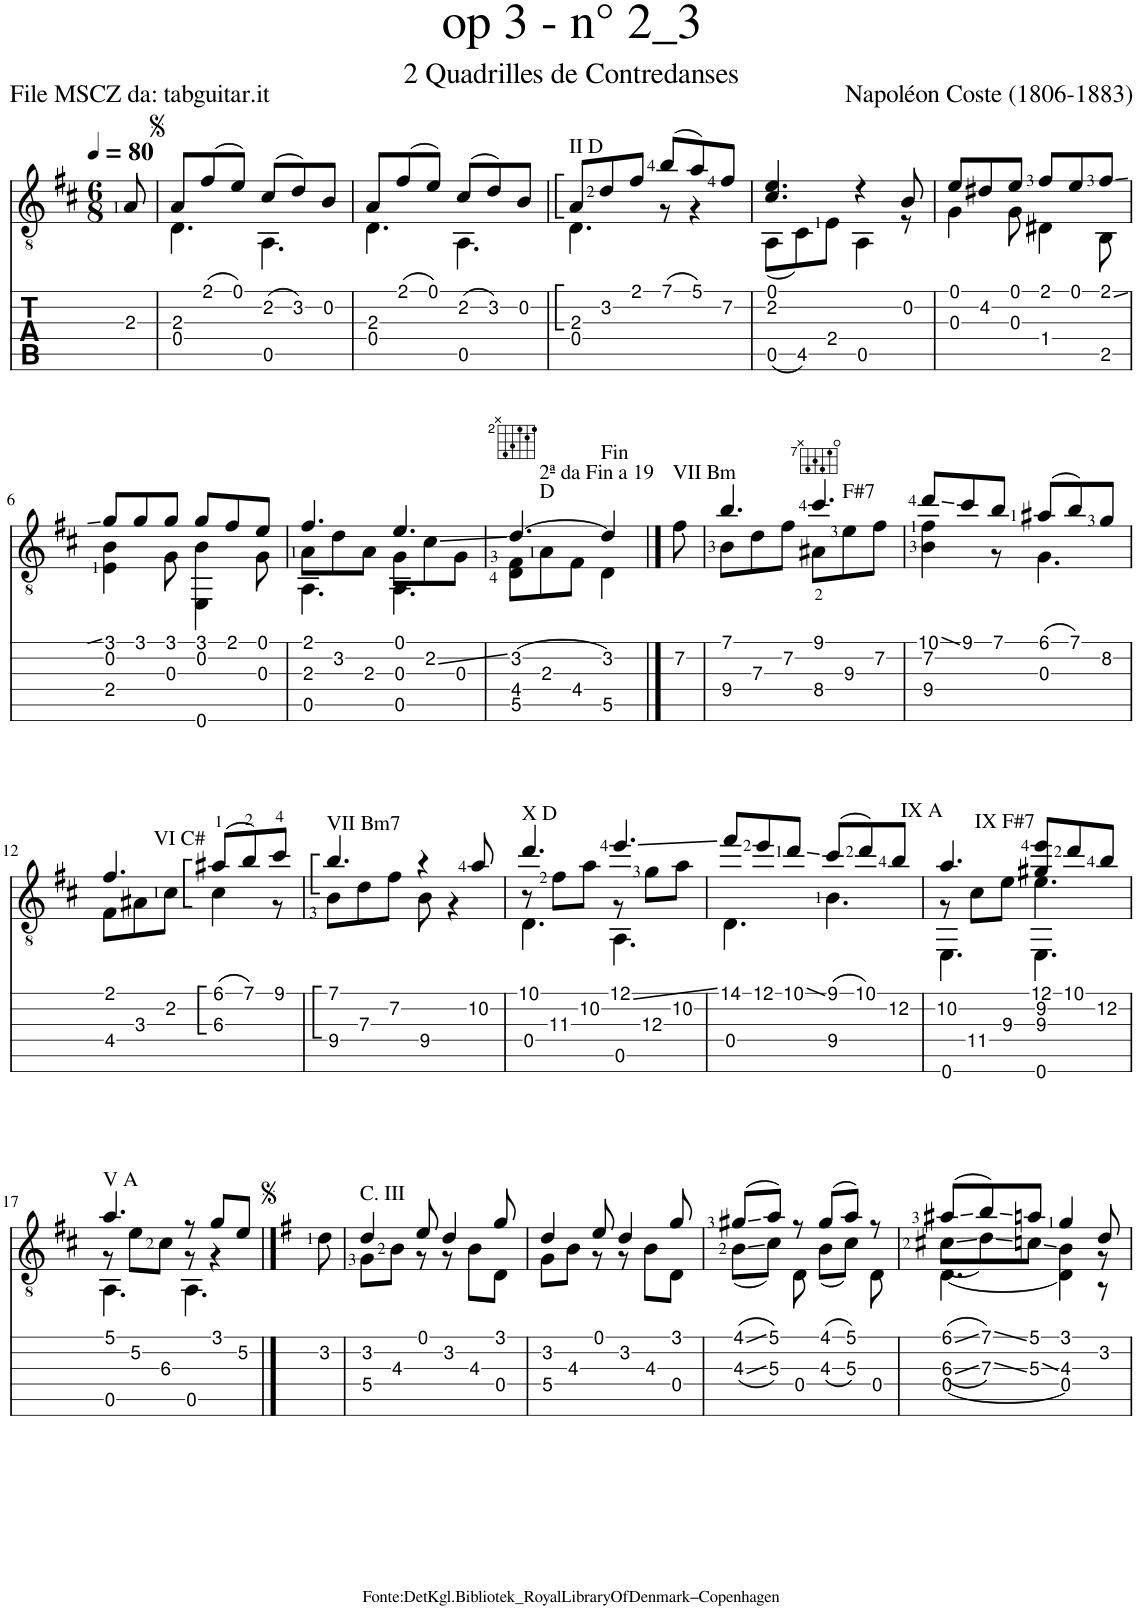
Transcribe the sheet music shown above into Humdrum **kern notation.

**kern	**kern
*part1	*part1
*staff2	*staff1
*I"Guitar	*
*I'Guit.	*
*stria6	*
*	*clefGv2
*k[f#c#]	*k[f#c#]
*M6/8	*M6/8
*MM80	*MM80
=	=
8A	8A/
=1	=1
*^	*^
8AL	4.D	8A/L	4.D\
8f#	.	(8f#/	.
8eJ	.	8e/J)	.
8c#L	4.AA	(8c#/L	4.AA\
8d	.	8d/)	.
8BJ	.	8B/J	.
=2	=2	=2	=2
8AL	4.D	8A/L	4.D\
8f#	.	(8f#/	.
8eJ	.	8e/J)	.
8c#L	4.AA	(8c#/L	4.AA\
8d	.	8d/)	.
8BJ	.	8B/J	.
=3	=3	=3	=3
!	!	!LO:TX:a:t=II D	!
8AL	4.D	8A/L	4.D\
8d	.	8d/	.
8f#J	.	8f#/J	.
8bL	8r	(8b/L	8r
8a	4r	8a/)	4r
8f#J	.	8f#/J	.
=4	=4	=4	=4
4.c# 4.e	8AAL	4.c#/ 4.e/	(8AA\L
.	8C#	.	8C#\)
.	8EJ	.	8E\J
4r	4AA	4r	4AA\
8B	8r	8B/	8r
=5	=5	=5	=5
8eL	4G	8e/L	4G\
8d#	.	8d#X/	.
8eJ	8G	8e/J	8G\
8f#L	4D#	8f#/L	4D#X\
8e	.	8e/	.
8f#J	8BB	8f#/J	8BB\
!!LO:LB:g=z	!!
=6	=6	=6	=6
8gL	4E 4B	8g/L	4E\ 4B\
8g	.	8g/	.
8gJ	8G	8g/J	8G\
8gL	4EE 4B	8g/L	4EE\ 4B\
8f#	.	8f#/	.
8eJ	8G	8e/J	8G\
=7	=7	=7	=7
*	*^	*	*^
4.f#	8AL	4.AA	4.f#/	8A\L	4.AA\
.	8d	.	.	8d\	.
.	8AJ	.	.	8A\J	.
4.e	8GL	4.AA	4.e/	8G\L	4.AA\
.	8c#	.	.	8c#\	.
.	8GJ	.	.	8G\J	.
*	*v	*v	*	*	*
*	*	*	*v	*v
=8	=8	=8	=8
[4.d	8D\ 8F#\L	[4.d/	8D\ 8F#\L
!	!	!	!LO:TX:a:t=D
!	!	!	!LO:TX:a:t=2ª da Fin a 19
.	8A	.	8A\
.	8F#J	.	8F#\J
!	!	!LO:TX:a:t=Fin	!
4d]	4D	4d/]	4D\
==9	==9	==9	==9
!	!	!LO:TX:a:t=VII Bm	!
*v	*v	*	*
*	*v	*v
8f#	8f#\
=10	=10
*^	*^
4.b	8BL	4.b/	8B\L
.	8d	.	8d\
.	8f#J	.	8f#\J
4.cc#	8A#L	4.cc#/	8A#X\L
!	!	!	!LO:TX:a:t=F#7
.	8e	.	8e\
.	8f#J	.	8f#\J
=11	=11	=11	=11
8ddL	4B 4f#	8dd/L	4B\ 4f#\
8cc#	.	8cc#/	.
8bJ	8r	8b/J	8r
8a#L	4.G	(8a#X/L	4.G\
8b	.	8b/)	.
8gJ	.	8g/J	.
!!LO:LB:g=z	!!
=12	=12	=12	=12
4.f#	8F#L	4.f#/	8F#\L
.	8A#	.	8A#X\
.	8c#J	.	8c#\J
!	!	!LO:TX:a:t=VI C#	!
8a#L	4c#	(8a#X/L	4c#\
8b	.	8b/)	.
8cc#J	8r	8cc#/J	8r
=13	=13	=13	=13
!	!	!LO:TX:a:t=VII Bm7	!
4.b	8BL	4.b/	8B\L
.	8d	.	8d\
.	8f#J	.	8f#\J
4r	8B	4r	8B\
.	4r	.	4r
8a	.	8a/	.
=14	=14	=14	=14
*	*^	*	*^
!	!	!	!LO:TX:a:t=X D	!	!
4.dd	8r	4.D	4.dd/	8r	4.D\
.	8f#L	.	.	8f#\L	.
.	8aJ	.	.	8a\J	.
4.ee	8r	4.AA	4.ee/	8r	4.AA\
.	8gL	.	.	8g\L	.
.	8aJ	.	.	8a\J	.
*	*v	*v	*	*	*
*	*	*	*v	*v
=15	=15	=15	=15
8ff#L	4.D	8ff#/L	4.D\
8ee	.	8ee/	.
8ddJ	.	8dd/J	.
8cc#L	4.B	(8cc#/L	4.B\
8dd	.	8dd/)	.
8bJ	.	8b/J	.
=16	=16	=16	=16
*	*^	*	*^
!	!	!	!LO:TX:a:t=IX A	!	!
4.a	8r	4.EE	4.a/	8r	4.EE\
.	8c#L	.	.	8c#\L	.
.	8eJ	.	.	8e\J	.
!	!	!	!LO:TX:a:t=IX F#7	!	!
8g#\ 8ee\L	4.e	4.EE	8g#X/ 8ee/L	4.e\	4.EE\
8dd	.	.	8dd/	.	.
8bJ	.	.	8b/J	.	.
!!LO:LB:g=z	!!	!!
=17	=17	=17	=17	=17	=17
!	!	!	!LO:TX:a:t=V A	!	!
4.a	8r	4.AA	4.a/	8r	4.AA\
.	8eL	.	.	8e\L	.
.	8c#J	.	.	8c#\J	.
8r	8r	4.AA	8r	8r	4.AA\
8gL	4r	.	8g/L	4r	.
8eJ	.	.	8e/J	.	.
*v	*v	*v	*	*	*
*	*v	*v	*v
==18	==18
*k[f#]	*k[f#]
8d	8d\
=19	=19
*^	*^
!	!	!LO:TX:a:t=C. III	!
4d	8GL	4d/	8G\L
.	8BJ	.	8B\J
8e	8r	8e/	8r
4d	8r	4d/	8r
.	8BL	.	8B\L
8g	8DJ	8g/	8D\J
=20	=20	=20	=20
4d	8GL	4d/	8G\L
.	8BJ	.	8B\J
8e	8r	8e/	8r
4d	8r	4d/	8r
.	8BL	.	8B\L
8g	8DJ	8g/	8D\J
=21	=21	=21	=21
*	*^	*	*^
8g#L	8BL	4ryy	(8g#X/L	(8B\L	4ryy
8aJ	8cJ	.	8a/J)	8c\J)	.
8r	8ryy	8D	8r	8ryy	8D\
8g#L	8BL	4ryy	(8g#/L	(8B\L	4ryy
8aJ	8cJ	.	8a/J)	8c\J)	.
8r	8ryy	8D	8r	8ryy	8D\
=22	=22	=22	=22	=22	=22
8a#L	8c#L	[4.D	(8a#X/L	(8c#X\L	[4.D\
8b	8d	.	8b/)	8d\)	.
8aJ	8cJ	.	8an/J	8cn\J	.
4g	4B	4D]	4g/	4B\	4D\]
8d	8r	8r	8d/	8r	8r
*v	*v	*v	*	*	*
*	*v	*v	*v
=	=
*-	*-
